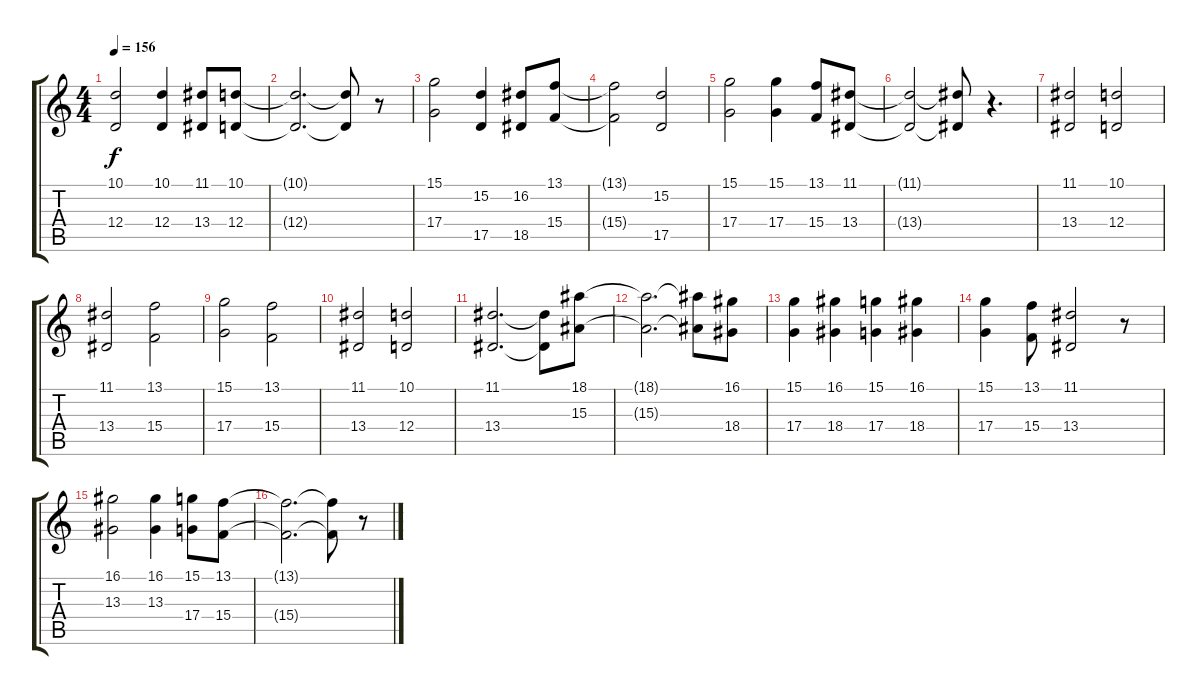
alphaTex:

\track "" {instrument pad1newage}
\staff {score tabs}
\tuning (E4 B3 G3 D3 A2 E2) {hide}
\ts (4 4)
\tempo 156
\clef g2
\ks c
(10.1 12.4).2{dy f} (10.1 12.4).4 (11.1 13.4).8 (10.1 12.4).8 |
(10.1{t} 12.4{t}).2{d} (10.1{t} 12.4{t}).8 r.8 |
(15.1 17.4).2 (15.2 17.5).4 (16.2 18.5).8 (13.1 15.4).8 |
(13.1{t} 15.4{t}).2 (15.2 17.5).2 |
(15.1 17.4).2 (15.1 17.4).4 (13.1 15.4).8 (11.1 13.4).8 |
(11.1{t} 13.4{t}).2 (11.1{t} 13.4{t}).8 r.4{d} |
(11.1 13.4).2 (10.1 12.4).2 |
(11.1 13.4).2 (13.1 15.4).2 |
(15.1 17.4).2 (13.1 15.4).2 |
(11.1 13.4).2 (10.1 12.4).2 |
(11.1 13.4).2{d} (11.1{t} 13.4{t}).8 (18.1 15.3).8 |
(18.1{t} 15.3{t}).2{d} (18.1{t} 15.3{t}).8 (16.1 18.4).8 |
(15.1 17.4).4 (16.1 18.4).4 (15.1 17.4).4 (16.1 18.4).4 |
(15.1 17.4).4 (13.1 15.4).8 (11.1 13.4).2 r.8 |
(16.1 13.3).2 (16.1 13.3).4 (15.1 17.4).8 (13.1 15.4).8 |
(13.1{t} 15.4{t}).2{d} (13.1{t} 15.4{t}).8 r.8
